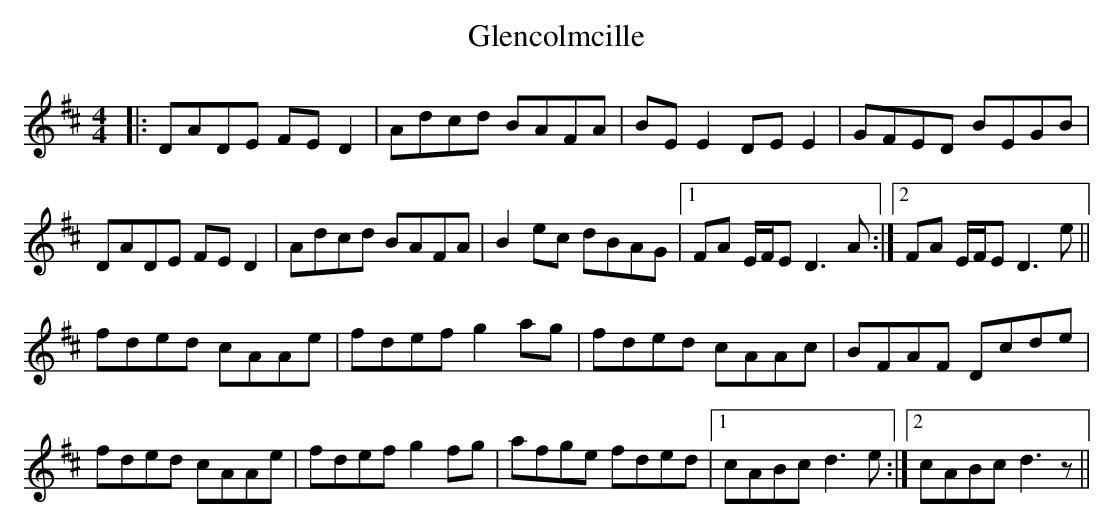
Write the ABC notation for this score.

X:1
T: Glencolmcille
M: 4/4
L: 1/8
K: Dmaj
|:DADE FED2|Adcd BAFA|BE E2 DE E2|GFED BEGB|
DADE FED2|Adcd BAFA|B2 ec dBAG|1 FA E/F/E D3A:|2 FA E/F/E D3e||
fded cAAe|fdef g2ag|fded cAAc|BFAF Dcde|
fded cAAe|fdef g2fg|afge fded|1 cABc d3e:|2 cABc d3 z||
